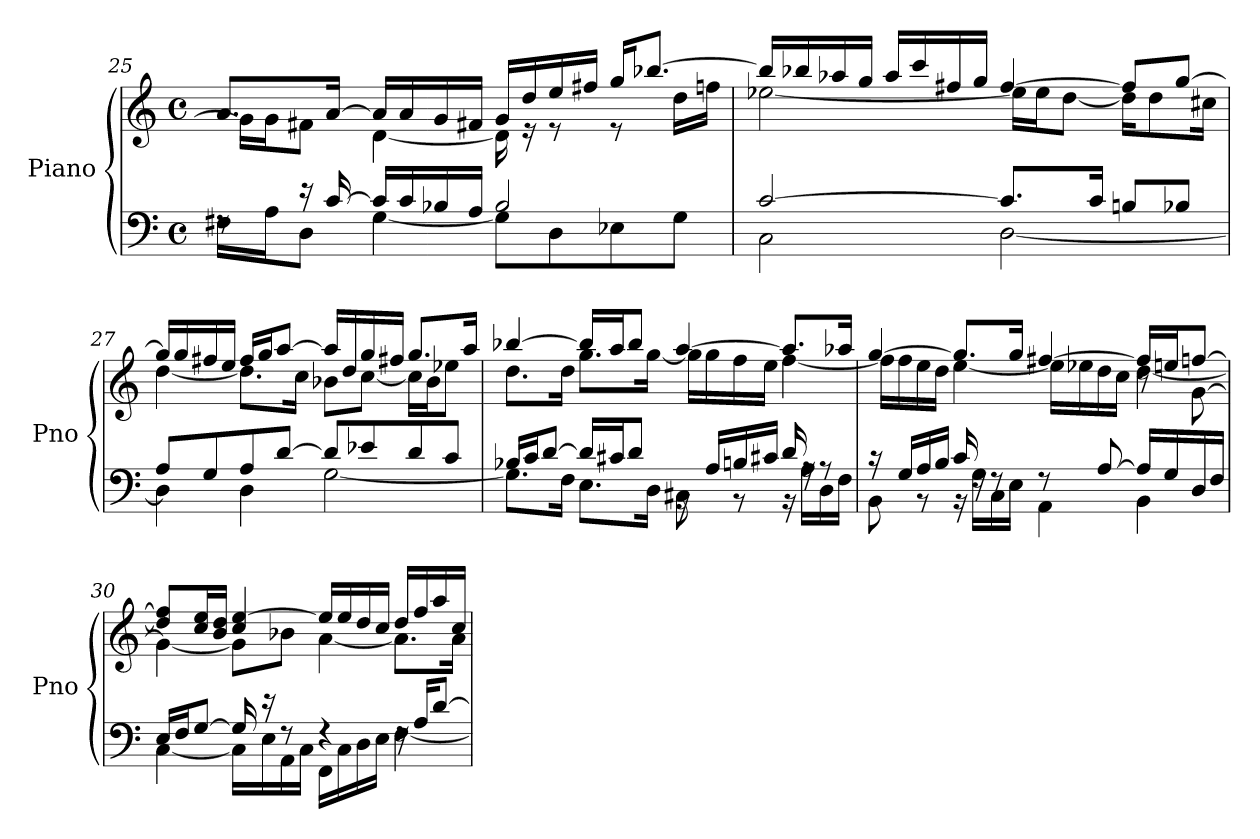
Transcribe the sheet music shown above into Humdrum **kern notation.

**kern	**kern
*part1	*part1
*staff2	*staff1
*I"Piano	*
*I'Pno	*
*clefF4	*clefG2
*k[]	*k[]
*M4/4	*M4/4
*met(c)	*met(c)
=25	=25
*^	*^
8rF	16F#X\LL	8.a/L	16g\LL]
.	16A\J	.	16g\J
16r	8D\J	.	8f#X\J
[16c/	.	[16a/Jk	.
16c/LL]	[4G\	16a/LL]	[4d\
16c/	.	16a/	.
16B-X/	.	16g/	.
16A/JJ	.	16f#X/JJ	.
2B-/	8G\L]	16g/LL	16d\]
.	.	16dd/	16r
.	8D\	16ee/	8r
.	.	16ff#X/JJ	.
.	8E-X\	16gg/KL	8r
.	.	[8.bb-X/J	.
.	8G\J	.	16dd\LL
.	.	.	16ffn\JJ
!!LO:LB:g=z	!!
=26	=26	=26	=26
[2c/	2C\	16bb-/LL]	[2ee-X\
.	.	16bb-X/	.
.	.	16aa-X/	.
.	.	16gg/JJ	.
.	.	16aa-/LL	.
.	.	16ccc/	.
.	.	16ff#X/	.
.	.	16gg/JJ	.
8.c/L]	[2D\	[4ff#/	16ee-\LL]
.	.	.	16ee-\J
.	.	.	[8dd\J
16c/Jk	.	.	.
8Bn/L	.	8ff#/L]	16dd\KL]
.	.	.	8dd\
8B-X/J	.	[8gg/J	.
.	.	.	16cc#X\Jk
=27	=27	=27	=27
8A/L	4D\]	16gg/LL]	[4dd\
.	.	16gg/	.
8G/	.	16ff#X/	.
.	.	16ee/JJ	.
8A/	4D\	16ff#/LL	8.dd\L]
.	.	16gg/J	.
[8d/J	.	[8aa/J	.
.	.	.	16cc\Jk
8d/L]	[2G\	16aa/LL]	8b-X\L
.	.	16dd/	.
8e-X/	.	16gg/	[8cc\J
.	.	16ff#X/JJ	.
8d/	.	8.gg/L	16cc\LL]
.	.	.	16b-\J
8c/J	.	.	8ee-X\J
.	.	16aa/Jk	.
!!LO:LB:g=z	!!
=28	=28	=28	=28
16B-X/LL	8.G\L]	[4bb-X/	8.dd\L
16c/J	.	.	.
[8d/J	.	.	.
.	16F\Jk	.	16dd\Jk
16d/LL]	8.E\L	16bb-/LL]	8.gg\L
16c#X/J	.	16aa/J	.
8d/J	.	8bb-/J	.
.	16D\Jk	.	[16gg\Jk
16rBB	8C#X\	[4aa/	16gg\LL]
16A/LL	.	.	16gg\
16Bn/	8r	.	16ff\
16c#X/JJ	.	.	16ee\JJ
16d/	16r	8.aa/L]	[4ff\
16rA	16A\LL	.	.
8rA	16D\	.	.
.	16F\JJ	16aa-X/Jk	.
=29	=29	=29	=29
*	*	*	*^
16r	8BB\	[4gg/	16ff\LL]	2.ryy
16G/LL	.	.	16ff\	.
16A/	8r	.	16ee\	.
16B/JJ	.	.	16dd\JJ	.
16c/	16r	8.gg/L]	[4ee\	.
16rF	16G\LL	.	.	.
8rF	16C\	.	.	.
.	16E\JJ	16gg/Jk	.	.
8rF	4AA\	[4ff#X/	16ee\LL]	.
.	.	.	16ee-X\	.
[8A/	.	.	16dd\	.
.	.	.	16cc\JJ	.
16A/LL]	4BB\	16ff#/LL]	[4dd\	8r
16G/	.	16een/J	.	.
16D/	.	[8ffn/J	.	[8g\
16F/JJ	.	.	.	.
*	*	*	*v	*v
!!LO:LB:g=z
=30	=30	=30	=30
16E/LL	[4C\	8dd/] 8ff/]L	4g\_
16F/J	.	.	.
[8G/J	.	16cc/ 16ee/L	.
.	.	16b/ 16dd/JJ	.
16G/]	16C\LL]	4cc/ [4ee/	8g\L]
16r	16E\	.	.
8rF	16AA\	.	8b-X\J
.	16C\JJ	.	.
4rF	16FF\LL	16ee/LL]	[4a\
.	16C\	16ee/	.
.	16D\	16dd/	.
.	16E\JJ	16cc/JJ	.
16rF	[4F\	16dd/LL	8.a\L]
16A/KL	.	16ff/	.
[8d/J	.	16aa/	.
.	.	16cc/JJ	16a\Jk
*v	*v	*	*
*	*v	*v
=	=
*-	*-
